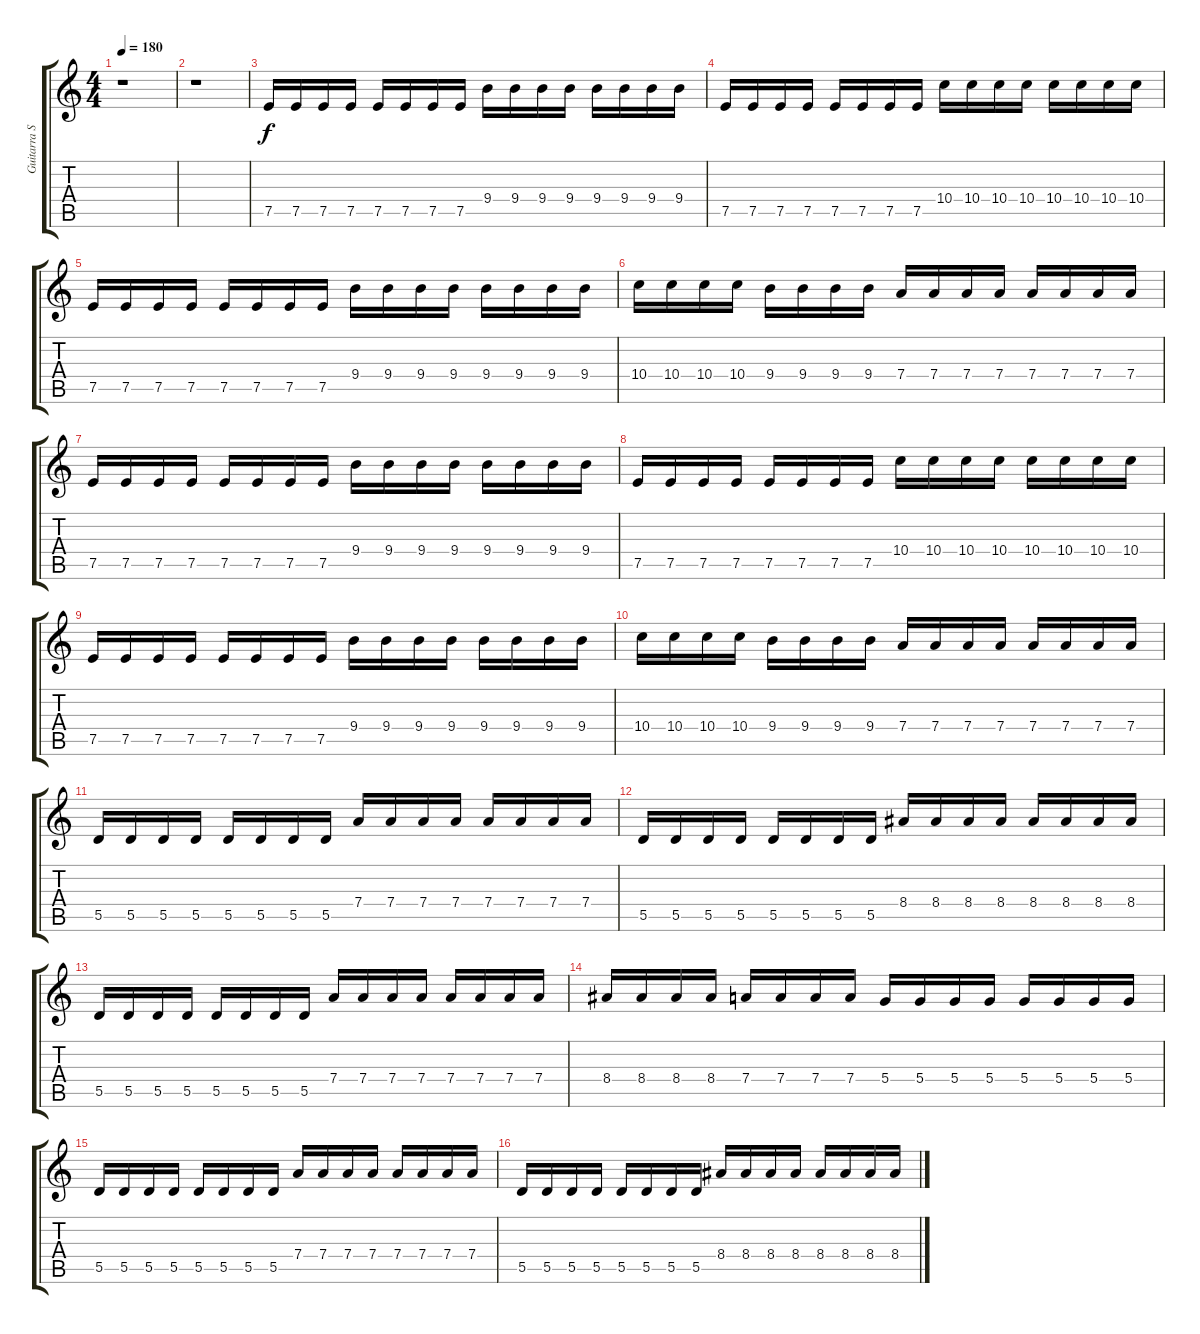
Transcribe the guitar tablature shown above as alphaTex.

\track ("Guitarra Solista" "Guitarra S") {instrument distortionguitar}
\staff {score tabs}
\tuning (E4 B3 G3 D3 A2 E2) {hide}
\ts (4 4)
\tempo 180
\clef g2
\ks c
r.1{dy f instrument distortionguitar} |
r.1 |
7.5.16 7.5.16 7.5.16 7.5.16 7.5.16 7.5.16 7.5.16 7.5.16 9.4.16 9.4.16 9.4.16 9.4.16 9.4.16 9.4.16 9.4.16 9.4.16 |
7.5.16 7.5.16 7.5.16 7.5.16 7.5.16 7.5.16 7.5.16 7.5.16 10.4.16 10.4.16 10.4.16 10.4.16 10.4.16 10.4.16 10.4.16 10.4.16 |
7.5.16 7.5.16 7.5.16 7.5.16 7.5.16 7.5.16 7.5.16 7.5.16 9.4.16 9.4.16 9.4.16 9.4.16 9.4.16 9.4.16 9.4.16 9.4.16 |
10.4.16 10.4.16 10.4.16 10.4.16 9.4.16 9.4.16 9.4.16 9.4.16 7.4.16 7.4.16 7.4.16 7.4.16 7.4.16 7.4.16 7.4.16 7.4.16 |
7.5.16 7.5.16 7.5.16 7.5.16 7.5.16 7.5.16 7.5.16 7.5.16 9.4.16 9.4.16 9.4.16 9.4.16 9.4.16 9.4.16 9.4.16 9.4.16 |
7.5.16 7.5.16 7.5.16 7.5.16 7.5.16 7.5.16 7.5.16 7.5.16 10.4.16 10.4.16 10.4.16 10.4.16 10.4.16 10.4.16 10.4.16 10.4.16 |
7.5.16 7.5.16 7.5.16 7.5.16 7.5.16 7.5.16 7.5.16 7.5.16 9.4.16 9.4.16 9.4.16 9.4.16 9.4.16 9.4.16 9.4.16 9.4.16 |
10.4.16 10.4.16 10.4.16 10.4.16 9.4.16 9.4.16 9.4.16 9.4.16 7.4.16 7.4.16 7.4.16 7.4.16 7.4.16 7.4.16 7.4.16 7.4.16 |
5.5.16 5.5.16 5.5.16 5.5.16 5.5.16 5.5.16 5.5.16 5.5.16 7.4.16 7.4.16 7.4.16 7.4.16 7.4.16 7.4.16 7.4.16 7.4.16 |
5.5.16 5.5.16 5.5.16 5.5.16 5.5.16 5.5.16 5.5.16 5.5.16 8.4.16 8.4.16 8.4.16 8.4.16 8.4.16 8.4.16 8.4.16 8.4.16 |
5.5.16 5.5.16 5.5.16 5.5.16 5.5.16 5.5.16 5.5.16 5.5.16 7.4.16 7.4.16 7.4.16 7.4.16 7.4.16 7.4.16 7.4.16 7.4.16 |
8.4.16 8.4.16 8.4.16 8.4.16 7.4.16 7.4.16 7.4.16 7.4.16 5.4.16 5.4.16 5.4.16 5.4.16 5.4.16 5.4.16 5.4.16 5.4.16 |
5.5.16 5.5.16 5.5.16 5.5.16 5.5.16 5.5.16 5.5.16 5.5.16 7.4.16 7.4.16 7.4.16 7.4.16 7.4.16 7.4.16 7.4.16 7.4.16 |
5.5.16 5.5.16 5.5.16 5.5.16 5.5.16 5.5.16 5.5.16 5.5.16 8.4.16 8.4.16 8.4.16 8.4.16 8.4.16 8.4.16 8.4.16 8.4.16
